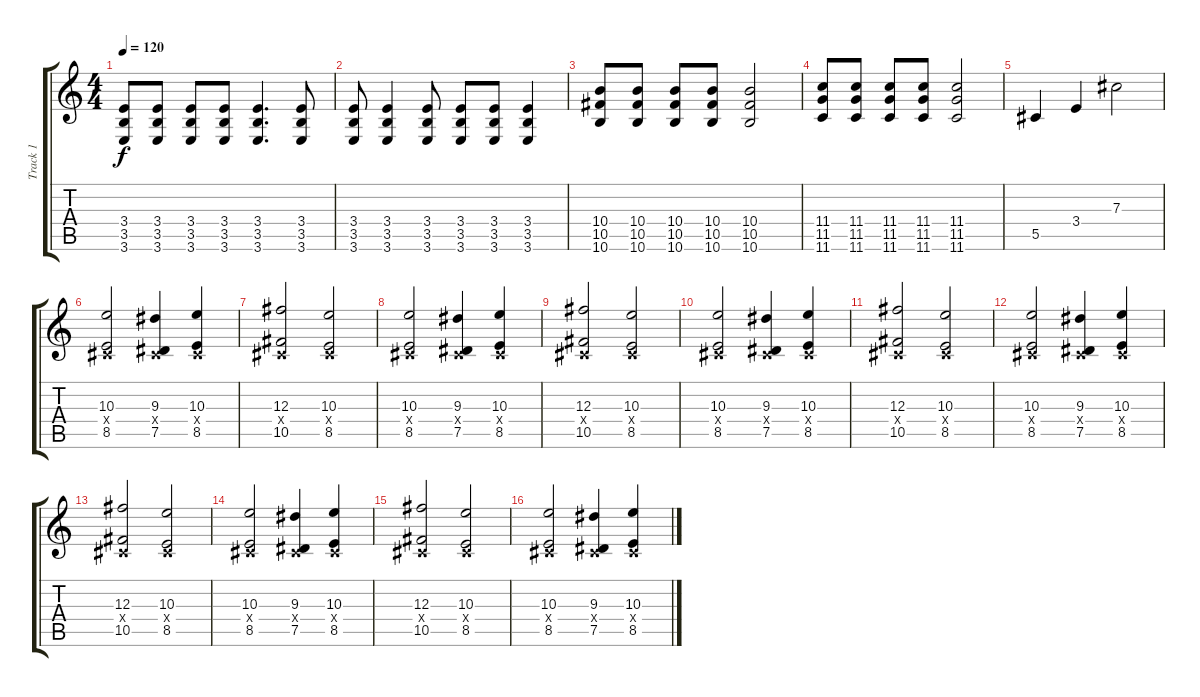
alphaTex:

\track ("Track 1" "Track 1") {solo instrument distortionguitar}
\staff {score tabs}
\tuning (Eb4 Bb3 Gb3 Db3 Ab2 Db2) {hide}
\ts (4 4)
\tempo 120
\clef g2
\ks c
(3.4 3.5 3.6).8{dy f} (3.4 3.5 3.6).8 (3.4 3.5 3.6).8 (3.4 3.5 3.6).8 (3.4 3.5 3.6).4{d} (3.4 3.5 3.6).8 |
(3.4 3.5 3.6).8 (3.4 3.5 3.6).4 (3.4 3.5 3.6).8 (3.4 3.5 3.6).8 (3.4 3.5 3.6).8 (3.4 3.5 3.6).4 |
(10.4 10.5 10.6).8 (10.4 10.5 10.6).8 (10.4 10.5 10.6).8 (10.4 10.5 10.6).8 (10.4 10.5 10.6).2 |
(11.4 11.5 11.6).8 (11.4 11.5 11.6).8 (11.4 11.5 11.6).8 (11.4 11.5 11.6).8 (11.4 11.5 11.6).2 |
5.5.4 3.4.4 7.3.2 |
(10.3 0.4{x} 8.5).2 (9.3 0.4{x} 7.5).4 (10.3 0.4{x} 8.5).4 |
(12.3 0.4{x} 10.5).2 (10.3 0.4{x} 8.5).2 |
(10.3 0.4{x} 8.5).2 (9.3 0.4{x} 7.5).4 (10.3 0.4{x} 8.5).4 |
(12.3 0.4{x} 10.5).2 (10.3 0.4{x} 8.5).2 |
(10.3 0.4{x} 8.5).2 (9.3 0.4{x} 7.5).4 (10.3 0.4{x} 8.5).4 |
(12.3 0.4{x} 10.5).2 (10.3 0.4{x} 8.5).2 |
(10.3 0.4{x} 8.5).2 (9.3 0.4{x} 7.5).4 (10.3 0.4{x} 8.5).4 |
(12.3 0.4{x} 10.5).2 (10.3 0.4{x} 8.5).2 |
(10.3 0.4{x} 8.5).2 (9.3 0.4{x} 7.5).4 (10.3 0.4{x} 8.5).4 |
(12.3 0.4{x} 10.5).2 (10.3 0.4{x} 8.5).2 |
(10.3 0.4{x} 8.5).2 (9.3 0.4{x} 7.5).4 (10.3 0.4{x} 8.5).4
